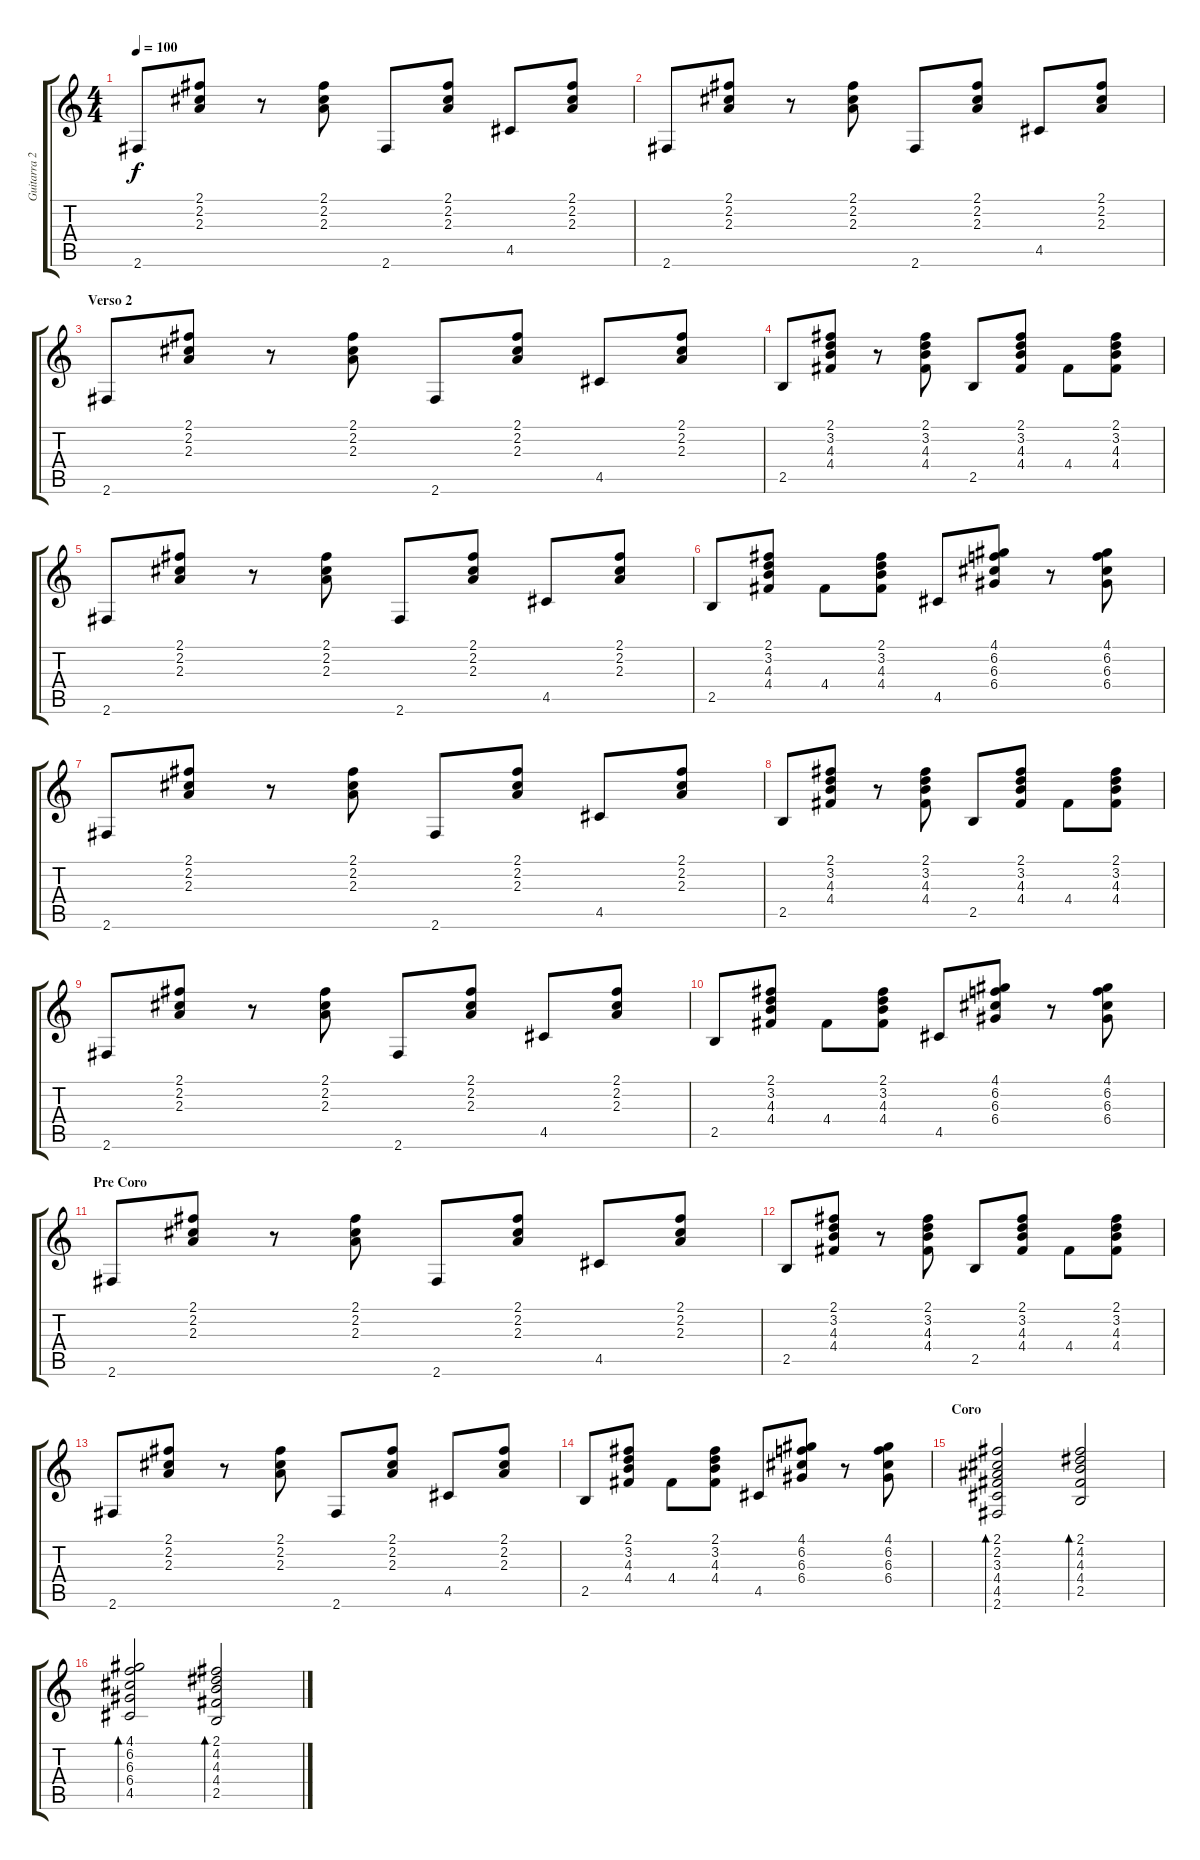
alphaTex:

\track ("Guitarra 2" "Guitarra 2") {instrument acousticguitarsteel}
\staff {score tabs}
\tuning (E4 B3 G3 D3 A2 E2) {hide}
\ts (4 4)
\tempo 100
\clef g2
\ks c
2.6.8{dy f} (2.1 2.2 2.3).8 r.8 (2.1 2.2 2.3).8 2.6.8 (2.1 2.2 2.3).8 4.5.8 (2.1 2.2 2.3).8 |
2.6.8 (2.1 2.2 2.3).8 r.8 (2.1 2.2 2.3).8 2.6.8 (2.1 2.2 2.3).8 4.5.8 (2.1 2.2 2.3).8 |
\section ("" "Verso 2")
2.6.8 (2.1 2.2 2.3).8 r.8 (2.1 2.2 2.3).8 2.6.8 (2.1 2.2 2.3).8 4.5.8 (2.1 2.2 2.3).8 |
2.5.8 (2.1 3.2 4.3 4.4).8 r.8 (2.1 3.2 4.3 4.4).8 2.5.8 (2.1 3.2 4.3 4.4).8 4.4.8 (2.1 3.2 4.3 4.4).8 |
2.6.8 (2.1 2.2 2.3).8 r.8 (2.1 2.2 2.3).8 2.6.8 (2.1 2.2 2.3).8 4.5.8 (2.1 2.2 2.3).8 |
2.5.8 (2.1 3.2 4.3 4.4).8 4.4.8 (2.1 3.2 4.3 4.4).8 4.5.8 (4.1 6.2 6.3 6.4).8 r.8 (4.1 6.2 6.3 6.4).8 |
2.6.8 (2.1 2.2 2.3).8 r.8 (2.1 2.2 2.3).8 2.6.8 (2.1 2.2 2.3).8 4.5.8 (2.1 2.2 2.3).8 |
2.5.8 (2.1 3.2 4.3 4.4).8 r.8 (2.1 3.2 4.3 4.4).8 2.5.8 (2.1 3.2 4.3 4.4).8 4.4.8 (2.1 3.2 4.3 4.4).8 |
2.6.8 (2.1 2.2 2.3).8 r.8 (2.1 2.2 2.3).8 2.6.8 (2.1 2.2 2.3).8 4.5.8 (2.1 2.2 2.3).8 |
2.5.8 (2.1 3.2 4.3 4.4).8 4.4.8 (2.1 3.2 4.3 4.4).8 4.5.8 (4.1 6.2 6.3 6.4).8 r.8 (4.1 6.2 6.3 6.4).8 |
\section ("" "Pre Coro")
2.6.8 (2.1 2.2 2.3).8 r.8 (2.1 2.2 2.3).8 2.6.8 (2.1 2.2 2.3).8 4.5.8 (2.1 2.2 2.3).8 |
2.5.8 (2.1 3.2 4.3 4.4).8 r.8 (2.1 3.2 4.3 4.4).8 2.5.8 (2.1 3.2 4.3 4.4).8 4.4.8 (2.1 3.2 4.3 4.4).8 |
2.6.8 (2.1 2.2 2.3).8 r.8 (2.1 2.2 2.3).8 2.6.8 (2.1 2.2 2.3).8 4.5.8 (2.1 2.2 2.3).8 |
2.5.8 (2.1 3.2 4.3 4.4).8 4.4.8 (2.1 3.2 4.3 4.4).8 4.5.8 (4.1 6.2 6.3 6.4).8 r.8 (4.1 6.2 6.3 6.4).8 |
\section ("" "Coro")
(2.1 2.2 3.3 4.4 4.5 2.6).2{bd 60} (2.1 4.2 4.3 4.4 2.5).2{bd 60} |
(4.1 6.2 6.3 6.4 4.5).2{bd 60} (2.1 4.2 4.3 4.4 2.5).2{bd 60}
